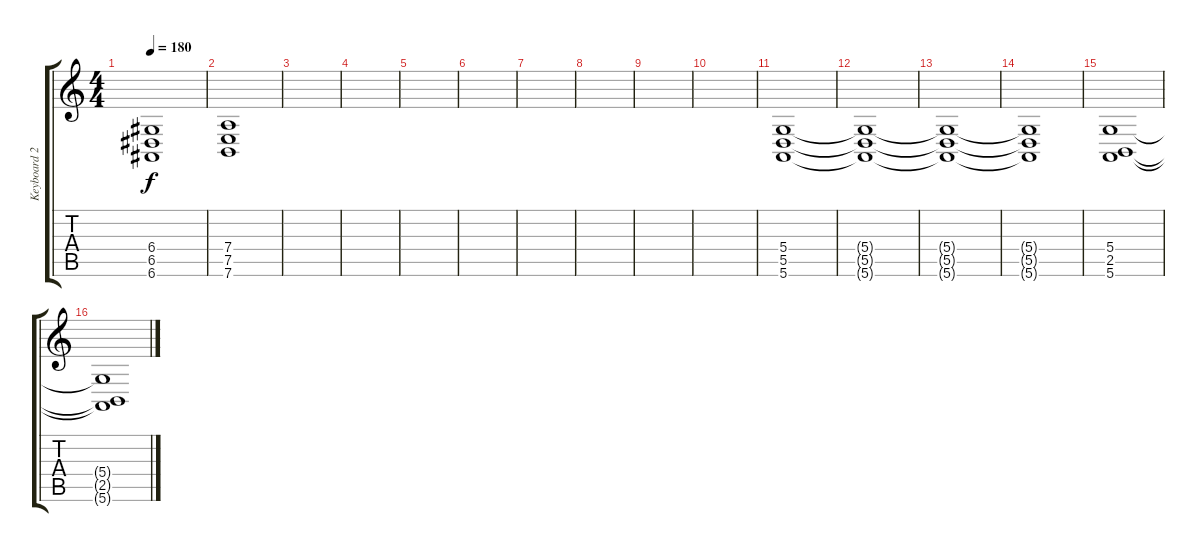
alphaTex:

\track ("Keyboard 2" "Keyboard 2") {instrument choiraahs}
\staff {score tabs}
\tuning (E4 B3 G3 D3 A2 E2) {hide}
\ts (4 4)
\tempo 180
\clef g2
\ks c
(6.4 6.5 6.6).1{dy f} |
(7.4 7.5 7.6).1 |
|
|
|
|
|
|
|
|
(5.4 5.5 5.6).1 |
(5.4{t} 5.5{t} 5.6{t}).1 |
(5.4{t} 5.5{t} 5.6{t}).1 |
(5.4{t} 5.5{t} 5.6{t}).1 |
(5.4 2.5 5.6).1 |
(5.4{t} 2.5{t} 5.6{t}).1
